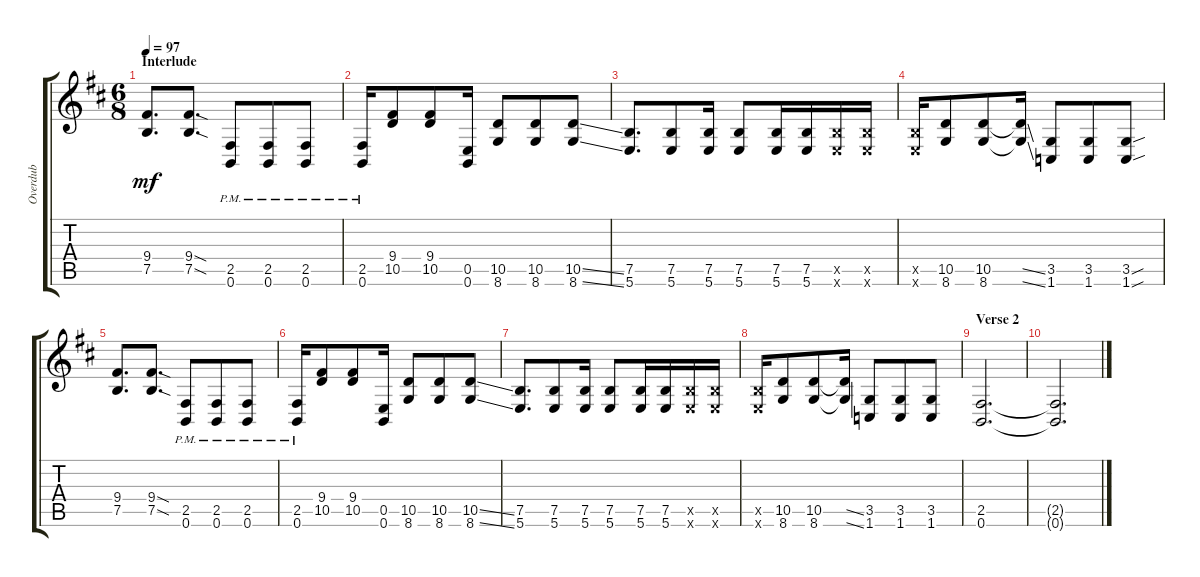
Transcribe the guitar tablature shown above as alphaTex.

\track ("Overdub" "Overdub") {instrument overdrivenguitar}
\staff {score tabs}
\tuning (B3 Gb3 D3 A2 E2 B1) {hide}
\ts (6 8)
\section ("" "Interlude")
\tempo 97
\clef g2
\ks bminor
(9.4 7.5).8{d dy mf} (9.4{sod} 7.5{sod}).8{d} (2.5{pm} 0.6{pm}).8 (2.5{pm} 0.6{pm}).8 (2.5{pm} 0.6{pm}).8 |
(2.5{pm} 0.6{pm}).16 (9.4 10.5).8 (9.4 10.5).8 (0.5 0.6).16 (10.5 8.6).8 (10.5 8.6).8 (10.5{ss} 8.6{ss}).8 |
(7.5 5.6).8{d} (7.5 5.6).8 (7.5 5.6).16 (7.5 5.6).8 (7.5 5.6).16 (7.5 5.6).16 (7.5{x} 5.6{x}).16 (7.5{x} 5.6{x}).16 |
(7.5{x} 5.6{x}).16 (10.5 8.6).8 (10.5 8.6).8 (10.5{ss t} 8.6{ss t}).16 (3.5 1.6).8 (3.5 1.6).8 (3.5{sou} 1.6{sou}).8 |
(9.4 7.5).8{d} (9.4{sod} 7.5{sod}).8{d} (2.5{pm} 0.6{pm}).8 (2.5{pm} 0.6{pm}).8 (2.5{pm} 0.6{pm}).8 |
(2.5{pm} 0.6{pm}).16 (9.4 10.5).8 (9.4 10.5).8 (0.5 0.6).16 (10.5 8.6).8 (10.5 8.6).8 (10.5{ss} 8.6{ss}).8 |
(7.5 5.6).8{d} (7.5 5.6).8 (7.5 5.6).16 (7.5 5.6).8 (7.5 5.6).16 (7.5 5.6).16 (7.5{x} 5.6{x}).16 (7.5{x} 5.6{x}).16 |
(7.5{x} 5.6{x}).16 (10.5 8.6).8 (10.5 8.6).8 (10.5{ss t} 8.6{ss t}).16 (3.5 1.6).8 (3.5 1.6).8 (3.5 1.6).8 |
\section ("" "Verse 2")
(2.5 0.6).2{d} |
(2.5{t} 0.6{t}).2{d}
